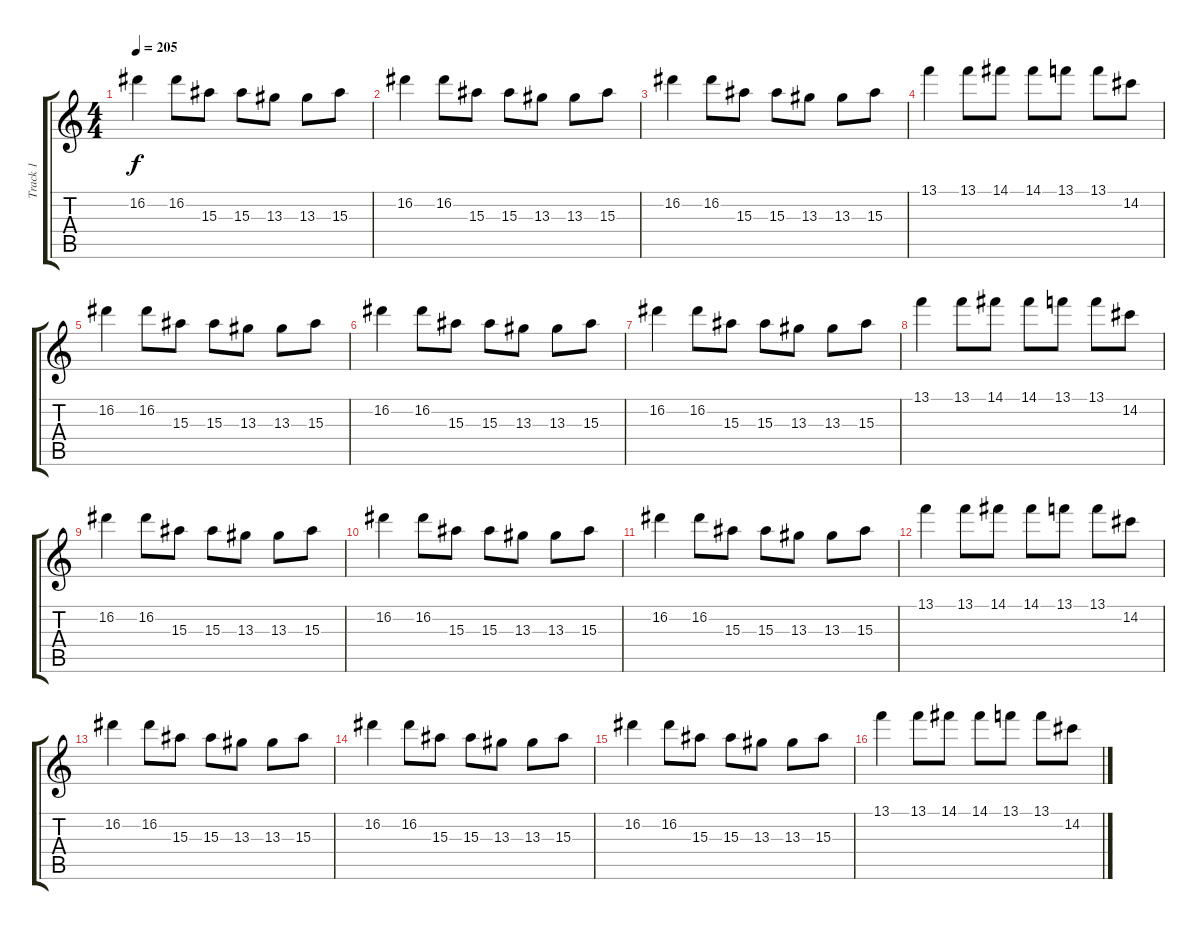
\track ("Track 1" "Track 1") {instrument acousticguitarsteel}
\staff {score tabs}
\tuning (E4 B3 G3 D3 A2 E2) {hide}
\ts (4 4)
\tempo 205
\clef g2
\ks c
16.2.4{dy f} 16.2.8 15.3.8 15.3.8 13.3.8 13.3.8 15.3.8 |
16.2.4 16.2.8 15.3.8 15.3.8 13.3.8 13.3.8 15.3.8 |
16.2.4 16.2.8 15.3.8 15.3.8 13.3.8 13.3.8 15.3.8 |
13.1.4 13.1.8 14.1.8 14.1.8 13.1.8 13.1.8 14.2.8 |
16.2.4 16.2.8 15.3.8 15.3.8 13.3.8 13.3.8 15.3.8 |
16.2.4 16.2.8 15.3.8 15.3.8 13.3.8 13.3.8 15.3.8 |
16.2.4 16.2.8 15.3.8 15.3.8 13.3.8 13.3.8 15.3.8 |
13.1.4 13.1.8 14.1.8 14.1.8 13.1.8 13.1.8 14.2.8 |
16.2.4 16.2.8 15.3.8 15.3.8 13.3.8 13.3.8 15.3.8 |
16.2.4 16.2.8 15.3.8 15.3.8 13.3.8 13.3.8 15.3.8 |
16.2.4 16.2.8 15.3.8 15.3.8 13.3.8 13.3.8 15.3.8 |
13.1.4 13.1.8 14.1.8 14.1.8 13.1.8 13.1.8 14.2.8 |
16.2.4 16.2.8 15.3.8 15.3.8 13.3.8 13.3.8 15.3.8 |
16.2.4 16.2.8 15.3.8 15.3.8 13.3.8 13.3.8 15.3.8 |
16.2.4 16.2.8 15.3.8 15.3.8 13.3.8 13.3.8 15.3.8 |
13.1.4 13.1.8 14.1.8 14.1.8 13.1.8 13.1.8 14.2.8
